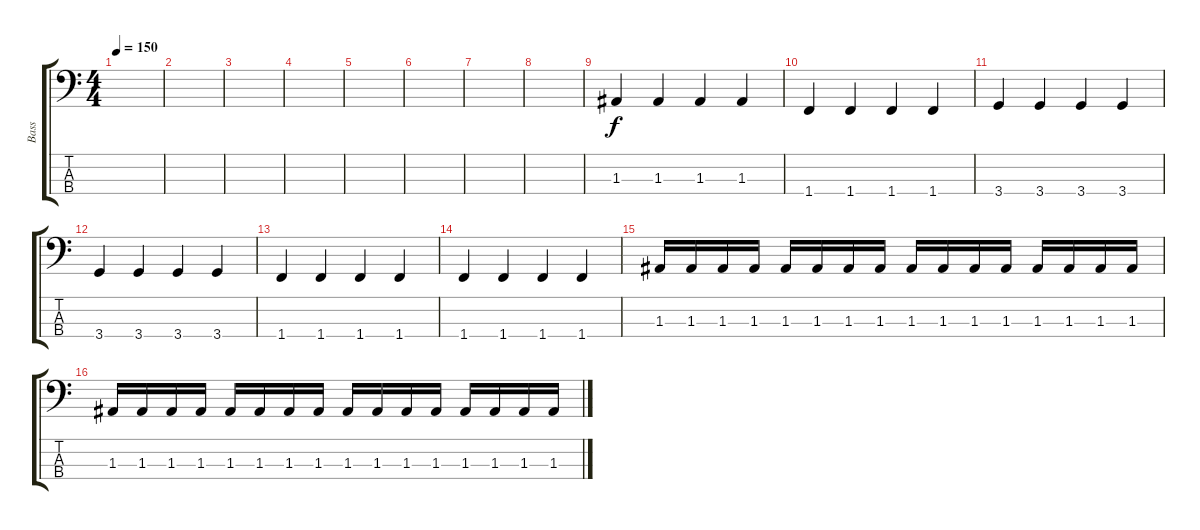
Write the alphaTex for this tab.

\track ("Bass" "Bass") {instrument electricbassfinger}
\staff {score tabs}
\tuning (G2 D2 A1 E1) {hide}
\ts (4 4)
\tempo 150
\clef f4
\ks c
|
|
|
|
|
|
|
|
1.3.4 1.3.4 1.3.4 1.3.4 |
1.4.4 1.4.4 1.4.4 1.4.4 |
3.4.4 3.4.4 3.4.4 3.4.4 |
3.4.4 3.4.4 3.4.4 3.4.4 |
1.4.4 1.4.4 1.4.4 1.4.4 |
1.4.4 1.4.4 1.4.4 1.4.4 |
1.3.16 1.3.16 1.3.16 1.3.16 1.3.16 1.3.16 1.3.16 1.3.16 1.3.16 1.3.16 1.3.16 1.3.16 1.3.16 1.3.16 1.3.16 1.3.16 |
1.3.16 1.3.16 1.3.16 1.3.16 1.3.16 1.3.16 1.3.16 1.3.16 1.3.16 1.3.16 1.3.16 1.3.16 1.3.16 1.3.16 1.3.16 1.3.16
